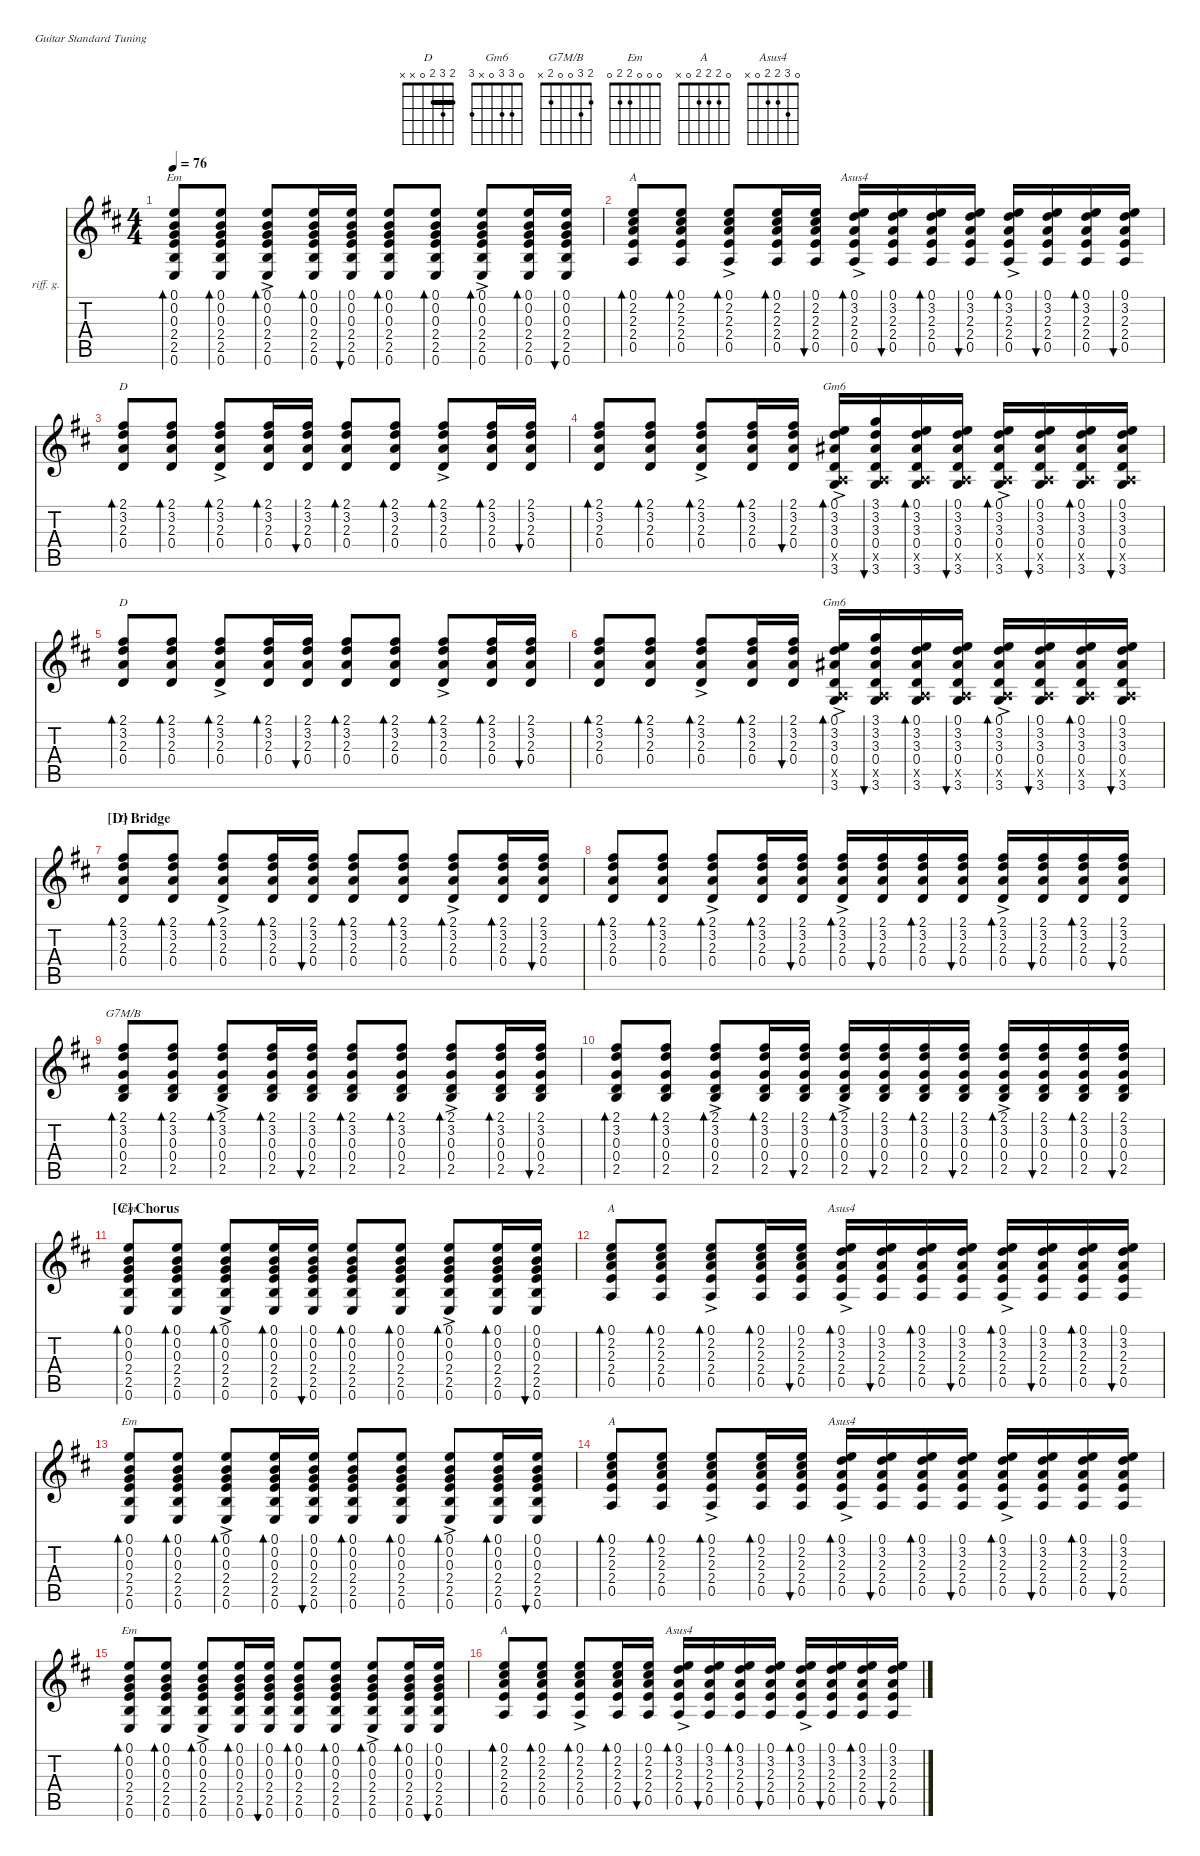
\defaultSystemsLayout 4
\hideDynamics
\bracketExtendMode nobrackets
\firstSystemTrackNameOrientation horizontal
\otherSystemsTrackNameOrientation horizontal
\track ("riff guitar" "riff. g.") {instrument acousticguitarsteel}
\staff {score tabs}
\tuning (E4 B3 G3 D3 A2 E2)
\chord ("D" 2 3 2 0 x x) {showfingering false barre 2}
\chord ("Gm6" 0 3 3 0 x 3) {showfingering false}
\chord ("G7M/B" 2 3 0 0 2 x) {showfingering false}
\chord ("Em" 0 0 0 2 2 0) {showfingering false}
\chord ("A" 0 2 2 2 0 x) {showfingering false}
\chord ("Asus4" 0 3 2 2 0 x) {showfingering false}
\ts (4 4)
\tempo 76
\clef g2
\ks d
(0.6{acc forcenatural} 2.5{acc forcenatural} 2.4{acc forcenatural} 0.3{acc forcenatural} 0.1{acc forcenatural} 0.2{acc forcenatural}).8{bd 30 ch "Em" dy mf} (0.6{acc forcenatural} 2.5{acc forcenatural} 2.4{acc forcenatural} 0.3{acc forcenatural} 0.1{acc forcenatural} 0.2{acc forcenatural}).8{bd 30} (0.6{acc forcenatural} 2.5{ac acc forcenatural} 2.4{acc forcenatural} 0.3{acc forcenatural} 0.1{acc forcenatural} 0.2{acc forcenatural}).8{bd 30} (0.6{acc forcenatural} 2.5{acc forcenatural} 2.4{acc forcenatural} 0.3{acc forcenatural} 0.1{acc forcenatural} 0.2{acc forcenatural}).16{bd 30} (0.6{acc forcenatural} 2.5{acc forcenatural} 2.4{acc forcenatural} 0.3{acc forcenatural} 0.1{acc forcenatural} 0.2{acc forcenatural}).16{bu 30} (0.6{acc forcenatural} 2.5{acc forcenatural} 2.4{acc forcenatural} 0.3{acc forcenatural} 0.1{acc forcenatural} 0.2{acc forcenatural}).8{bd 30} (0.6{acc forcenatural} 2.5{acc forcenatural} 2.4{acc forcenatural} 0.3{acc forcenatural} 0.1{acc forcenatural} 0.2{acc forcenatural}).8{bd 30} (0.6{acc forcenatural} 2.5{acc forcenatural} 2.4{ac acc forcenatural} 0.3{acc forcenatural} 0.1{acc forcenatural} 0.2{acc forcenatural}).8{bd 30} (0.6{acc forcenatural} 2.5{acc forcenatural} 2.4{acc forcenatural} 0.3{acc forcenatural} 0.1{acc forcenatural} 0.2{acc forcenatural}).16{bd 30} (0.6{acc forcenatural} 2.5{acc forcenatural} 2.4{acc forcenatural} 0.3{acc forcenatural} 0.1{acc forcenatural} 0.2{acc forcenatural}).16{bu 30} |
(2.4{acc forcenatural} 2.3{acc forcenatural} 2.2{acc #} 0.1{acc forcenatural} 0.5{acc forcenatural}).8{bd 30 ch "A"} (2.4{acc forcenatural} 2.3{acc forcenatural} 2.2{acc #} 0.1{acc forcenatural} 0.5{acc forcenatural}).8{bd 30} (2.4{ac acc forcenatural} 2.3{ac acc forcenatural} 2.2{ac acc #} 0.1{ac acc forcenatural} 0.5{ac acc forcenatural}).8{bd 30} (2.4{acc forcenatural} 2.3{acc forcenatural} 2.2{acc #} 0.1{acc forcenatural} 0.5{acc forcenatural}).16{bd 30} (2.4{acc forcenatural} 2.3{acc forcenatural} 2.2{acc #} 0.1{acc forcenatural} 0.5{acc forcenatural}).16{bu 30} (0.1{acc forcenatural} 2.3{acc forcenatural} 2.4{acc forcenatural} 3.2{acc forcenatural} 0.5{ac acc forcenatural}).16{bd 30 ch "Asus4"} (2.4{acc forcenatural} 2.3{acc forcenatural} 3.2{acc forcenatural} 0.1{acc forcenatural} 0.5{acc forcenatural}).16{bu 30} (0.1{acc forcenatural} 2.3{acc forcenatural} 2.4{acc forcenatural} 3.2{acc forcenatural} 0.5{acc forcenatural}).16{bd 30} (2.4{acc forcenatural} 2.3{acc forcenatural} 3.2{acc forcenatural} 0.1{acc forcenatural} 0.5{acc forcenatural}).16{bu 30} (0.1{ac acc forcenatural} 2.3{ac acc forcenatural} 2.4{ac acc forcenatural} 3.2{ac acc forcenatural} 0.5{ac acc forcenatural}).16{bd 30} (2.4{acc forcenatural} 2.3{acc forcenatural} 3.2{acc forcenatural} 0.1{acc forcenatural} 0.5{acc forcenatural}).16{bu 30} (0.1{acc forcenatural} 2.3{acc forcenatural} 2.4{acc forcenatural} 3.2{acc forcenatural} 0.5{acc forcenatural}).16{bd 30} (2.4{acc forcenatural} 2.3{acc forcenatural} 3.2{acc forcenatural} 0.1{acc forcenatural} 0.5{acc forcenatural}).16{bu 30} |
(0.4{acc forcenatural} 2.3{acc forcenatural} 3.2{acc forcenatural} 2.1{acc #}).8{bd 30 ch "D"} (2.1{acc #} 2.3{acc forcenatural} 0.4{acc forcenatural} 3.2{acc forcenatural}).8{bd 30} (0.4{ac acc forcenatural} 2.3{acc forcenatural} 3.2{acc forcenatural} 2.1{acc #}).8{bd 30} (2.1{acc #} 2.3{acc forcenatural} 0.4{acc forcenatural} 3.2{acc forcenatural}).16{bd 30} (0.4{acc forcenatural} 2.3{acc forcenatural} 3.2{acc forcenatural} 2.1{acc #}).16{bu 30} (0.4{acc forcenatural} 2.3{acc forcenatural} 3.2{acc forcenatural} 2.1{acc #}).8{bd 30} (2.1{acc #} 2.3{acc forcenatural} 0.4{acc forcenatural} 3.2{acc forcenatural}).8{bd 30} (0.4{ac acc forcenatural} 2.3{acc forcenatural} 3.2{acc forcenatural} 2.1{acc #}).8{bd 30} (2.1{acc #} 2.3{acc forcenatural} 0.4{acc forcenatural} 3.2{acc forcenatural}).16{bd 30} (0.4{acc forcenatural} 2.3{acc forcenatural} 3.2{acc forcenatural} 2.1{acc #}).16{bu 30} |
(0.4{acc forcenatural} 2.3{acc forcenatural} 3.2{acc forcenatural} 2.1{acc #}).8{bd 30} (2.1{acc #} 2.3{acc forcenatural} 0.4{acc forcenatural} 3.2{acc forcenatural}).8{bd 30} (0.4{ac acc forcenatural} 2.3{acc forcenatural} 3.2{acc forcenatural} 2.1{acc #}).8{bd 30} (2.1{acc #} 2.3{acc forcenatural} 0.4{acc forcenatural} 3.2{acc forcenatural}).16{bd 30} (0.4{acc forcenatural} 2.3{acc forcenatural} 3.2{acc forcenatural} 2.1{acc #}).16{bu 30} (0.1{acc forcenatural} 3.3{acc #} 0.4{acc forcenatural} 3.2{acc forcenatural} 3.6{ac acc forcenatural} 0.5{x acc forcenatural}).16{bd 30 ch "Gm6"} (0.4{acc forcenatural} 3.3{acc #} 3.2{acc forcenatural} 3.1{acc forcenatural} 3.6{acc forcenatural} 0.5{x acc forcenatural}).16{bu 30} (0.1{acc forcenatural} 3.3{acc #} 0.4{acc forcenatural} 3.2{acc forcenatural} 0.5{x acc forcenatural} 3.6{acc forcenatural}).16{bd 30} (0.4{acc forcenatural} 3.3{acc #} 3.2{acc forcenatural} 0.1{acc forcenatural} 0.5{x acc forcenatural} 3.6{acc forcenatural}).16{bu 30} (0.1{acc forcenatural} 3.3{acc #} 0.4{acc forcenatural} 3.2{acc forcenatural} 0.5{x acc forcenatural} 3.6{ac acc forcenatural}).16{bd 30} (0.4{acc forcenatural} 3.3{acc #} 3.2{acc forcenatural} 0.1{acc forcenatural} 0.5{x acc forcenatural} 3.6{acc forcenatural}).16{bu 30} (0.1{acc forcenatural} 3.3{acc #} 0.4{acc forcenatural} 3.2{acc forcenatural} 0.5{x acc forcenatural} 3.6{acc forcenatural}).16{bd 30} (0.4{acc forcenatural} 3.3{acc #} 3.2{acc forcenatural} 0.1{acc forcenatural} 0.5{x acc forcenatural} 3.6{acc forcenatural}).16{bu 30} |
(0.4{acc forcenatural} 2.3{acc forcenatural} 3.2{acc forcenatural} 2.1{acc #}).8{bd 30 ch "D"} (2.1{acc #} 2.3{acc forcenatural} 0.4{acc forcenatural} 3.2{acc forcenatural}).8{bd 30} (0.4{ac acc forcenatural} 2.3{acc forcenatural} 3.2{acc forcenatural} 2.1{acc #}).8{bd 30} (2.1{acc #} 2.3{acc forcenatural} 0.4{acc forcenatural} 3.2{acc forcenatural}).16{bd 30} (0.4{acc forcenatural} 2.3{acc forcenatural} 3.2{acc forcenatural} 2.1{acc #}).16{bu 30} (0.4{acc forcenatural} 2.3{acc forcenatural} 3.2{acc forcenatural} 2.1{acc #}).8{bd 30} (2.1{acc #} 2.3{acc forcenatural} 0.4{acc forcenatural} 3.2{acc forcenatural}).8{bd 30} (0.4{ac acc forcenatural} 2.3{acc forcenatural} 3.2{acc forcenatural} 2.1{acc #}).8{bd 30} (2.1{acc #} 2.3{acc forcenatural} 0.4{acc forcenatural} 3.2{acc forcenatural}).16{bd 30} (0.4{acc forcenatural} 2.3{acc forcenatural} 3.2{acc forcenatural} 2.1{acc #}).16{bu 30} |
(0.4{acc forcenatural} 2.3{acc forcenatural} 3.2{acc forcenatural} 2.1{acc #}).8{bd 30} (2.1{acc #} 2.3{acc forcenatural} 0.4{acc forcenatural} 3.2{acc forcenatural}).8{bd 30} (0.4{ac acc forcenatural} 2.3{acc forcenatural} 3.2{acc forcenatural} 2.1{acc #}).8{bd 30} (2.1{acc #} 2.3{acc forcenatural} 0.4{acc forcenatural} 3.2{acc forcenatural}).16{bd 30} (0.4{acc forcenatural} 2.3{acc forcenatural} 3.2{acc forcenatural} 2.1{acc #}).16{bu 30} (0.1{acc forcenatural} 3.3{acc #} 0.4{acc forcenatural} 3.2{acc forcenatural} 3.6{acc forcenatural} 0.5{ac x acc forcenatural}).16{bd 30 ch "Gm6"} (0.4{acc forcenatural} 3.3{acc #} 3.2{acc forcenatural} 3.1{acc forcenatural} 3.6{acc forcenatural} 0.5{x acc forcenatural}).16{bu 30} (0.1{acc forcenatural} 3.3{acc #} 0.4{acc forcenatural} 3.2{acc forcenatural} 0.5{x acc forcenatural} 3.6{acc forcenatural}).16{bd 30} (0.4{acc forcenatural} 3.3{acc #} 3.2{acc forcenatural} 0.1{acc forcenatural} 0.5{x acc forcenatural} 3.6{acc forcenatural}).16{bu 30} (0.1{acc forcenatural} 3.3{acc #} 0.4{ac acc forcenatural} 3.2{acc forcenatural} 0.5{x acc forcenatural} 3.6{acc forcenatural}).16{bd 30} (0.4{acc forcenatural} 3.3{acc #} 3.2{acc forcenatural} 0.1{acc forcenatural} 0.5{x acc forcenatural} 3.6{acc forcenatural}).16{bu 30} (0.1{acc forcenatural} 3.3{acc #} 0.4{acc forcenatural} 3.2{acc forcenatural} 0.5{x acc forcenatural} 3.6{acc forcenatural}).16{bd 30} (0.4{acc forcenatural} 3.3{acc #} 3.2{acc forcenatural} 0.1{acc forcenatural} 0.5{x acc forcenatural} 3.6{acc forcenatural}).16{bu 30} |
\section ("D" "Bridge")
(0.4{acc forcenatural} 2.3{acc forcenatural} 3.2{acc forcenatural} 2.1{acc #}).8{bd 30 ch "D"} (2.1{acc #} 2.3{acc forcenatural} 0.4{acc forcenatural} 3.2{acc forcenatural}).8{bd 30} (0.4{ac acc forcenatural} 2.3{acc forcenatural} 3.2{acc forcenatural} 2.1{acc #}).8{bd 30} (2.1{acc #} 2.3{acc forcenatural} 0.4{acc forcenatural} 3.2{acc forcenatural}).16{bd 30} (0.4{acc forcenatural} 2.3{acc forcenatural} 3.2{acc forcenatural} 2.1{acc #}).16{bu 30} (0.4{acc forcenatural} 2.3{acc forcenatural} 3.2{acc forcenatural} 2.1{acc #}).8{bd 30} (2.1{acc #} 2.3{acc forcenatural} 0.4{acc forcenatural} 3.2{acc forcenatural}).8{bd 30} (0.4{ac acc forcenatural} 2.3{acc forcenatural} 3.2{acc forcenatural} 2.1{acc #}).8{bd 30} (2.1{acc #} 2.3{acc forcenatural} 0.4{acc forcenatural} 3.2{acc forcenatural}).16{bd 30} (0.4{acc forcenatural} 2.3{acc forcenatural} 3.2{acc forcenatural} 2.1{acc #}).16{bu 30} |
(0.4{acc forcenatural} 2.3{acc forcenatural} 3.2{acc forcenatural} 2.1{acc #}).8{bd 30} (2.1{acc #} 2.3{acc forcenatural} 0.4{acc forcenatural} 3.2{acc forcenatural}).8{bd 30} (0.4{ac acc forcenatural} 2.3{acc forcenatural} 3.2{acc forcenatural} 2.1{acc #}).8{bd 30} (2.1{acc #} 2.3{acc forcenatural} 0.4{acc forcenatural} 3.2{acc forcenatural}).16{bd 30} (0.4{acc forcenatural} 2.3{acc forcenatural} 3.2{acc forcenatural} 2.1{acc #}).16{bu 30} (2.1{acc #} 2.3{acc forcenatural} 0.4{ac acc forcenatural} 3.2{acc forcenatural}).16{bd 30} (0.4{acc forcenatural} 2.3{acc forcenatural} 3.2{acc forcenatural} 2.1{acc #}).16{bu 30} (2.1{acc #} 2.3{acc forcenatural} 0.4{acc forcenatural} 3.2{acc forcenatural}).16{bd 30} (0.4{acc forcenatural} 2.3{acc forcenatural} 3.2{acc forcenatural} 2.1{acc #}).16{bu 30} (2.1{acc #} 2.3{acc forcenatural} 0.4{ac acc forcenatural} 3.2{acc forcenatural}).16{bd 30} (0.4{acc forcenatural} 2.3{acc forcenatural} 3.2{acc forcenatural} 2.1{acc #}).16{bu 30} (2.1{acc #} 2.3{acc forcenatural} 0.4{acc forcenatural} 3.2{acc forcenatural}).16{bd 30} (0.4{acc forcenatural} 2.3{acc forcenatural} 3.2{acc forcenatural} 2.1{acc #}).16{bu 30} |
(0.4{acc forcenatural} 0.3{acc forcenatural} 3.2{acc forcenatural} 2.1{acc #} 2.5{acc forcenatural}).8{bd 30 ch "G7M/B"} (2.1{acc #} 0.3{acc forcenatural} 0.4{acc forcenatural} 3.2{acc forcenatural} 2.5{acc forcenatural}).8{bd 30} (0.4{ac acc forcenatural} 0.3{acc forcenatural} 3.2{acc forcenatural} 2.1{acc #} 2.5{acc forcenatural}).8{bd 30} (2.1{acc #} 0.3{acc forcenatural} 0.4{acc forcenatural} 3.2{acc forcenatural} 2.5{acc forcenatural}).16{bd 30} (0.4{acc forcenatural} 0.3{acc forcenatural} 3.2{acc forcenatural} 2.1{acc #} 2.5{acc forcenatural}).16{bu 30} (0.4{acc forcenatural} 0.3{acc forcenatural} 3.2{acc forcenatural} 2.1{acc #} 2.5{acc forcenatural}).8{bd 30} (2.1{acc #} 0.3{acc forcenatural} 0.4{acc forcenatural} 3.2{acc forcenatural} 2.5{acc forcenatural}).8{bd 30} (0.4{ac acc forcenatural} 0.3{acc forcenatural} 3.2{acc forcenatural} 2.1{acc #} 2.5{acc forcenatural}).8{bd 30} (2.1{acc #} 0.3{acc forcenatural} 0.4{acc forcenatural} 3.2{acc forcenatural} 2.5{acc forcenatural}).16{bd 30} (0.4{acc forcenatural} 0.3{acc forcenatural} 3.2{acc forcenatural} 2.1{acc #} 2.5{acc forcenatural}).16{bu 30} |
(0.4{acc forcenatural} 0.3{acc forcenatural} 3.2{acc forcenatural} 2.1{acc #} 2.5{acc forcenatural}).8{bd 30} (2.1{acc #} 0.3{acc forcenatural} 0.4{acc forcenatural} 3.2{acc forcenatural} 2.5{acc forcenatural}).8{bd 30} (0.4{ac acc forcenatural} 0.3{acc forcenatural} 3.2{acc forcenatural} 2.1{acc #} 2.5{acc forcenatural}).8{bd 30} (2.1{acc #} 0.3{acc forcenatural} 0.4{acc forcenatural} 3.2{acc forcenatural} 2.5{acc forcenatural}).16{bd 30} (0.4{acc forcenatural} 0.3{acc forcenatural} 3.2{acc forcenatural} 2.1{acc #} 2.5{acc forcenatural}).16{bu 30} (2.1{acc #} 0.3{acc forcenatural} 0.4{ac acc forcenatural} 3.2{acc forcenatural} 2.5{acc forcenatural}).16{bd 30} (0.4{acc forcenatural} 0.3{acc forcenatural} 3.2{acc forcenatural} 2.1{acc #} 2.5{acc forcenatural}).16{bu 30} (2.1{acc #} 0.3{acc forcenatural} 0.4{acc forcenatural} 3.2{acc forcenatural} 2.5{acc forcenatural}).16{bd 30} (0.4{acc forcenatural} 0.3{acc forcenatural} 3.2{acc forcenatural} 2.1{acc #} 2.5{acc forcenatural}).16{bu 30} (2.1{acc #} 0.3{acc forcenatural} 0.4{ac acc forcenatural} 3.2{acc forcenatural} 2.5{acc forcenatural}).16{bd 30} (0.4{acc forcenatural} 0.3{acc forcenatural} 3.2{acc forcenatural} 2.1{acc #} 2.5{acc forcenatural}).16{bu 30} (2.1{acc #} 0.3{acc forcenatural} 0.4{acc forcenatural} 3.2{acc forcenatural} 2.5{acc forcenatural}).16{bd 30} (0.4{acc forcenatural} 0.3{acc forcenatural} 3.2{acc forcenatural} 2.1{acc #} 2.5{acc forcenatural}).16{bu 30} |
\section ("C" "Chorus")
(0.6{acc forcenatural} 2.5{acc forcenatural} 2.4{acc forcenatural} 0.3{acc forcenatural} 0.1{acc forcenatural} 0.2{acc forcenatural}).8{bd 30 ch "Em"} (0.6{acc forcenatural} 2.5{acc forcenatural} 2.4{acc forcenatural} 0.3{acc forcenatural} 0.1{acc forcenatural} 0.2{acc forcenatural}).8{bd 30} (0.6{acc forcenatural} 2.5{ac acc forcenatural} 2.4{acc forcenatural} 0.3{acc forcenatural} 0.1{acc forcenatural} 0.2{acc forcenatural}).8{bd 30} (0.6{acc forcenatural} 2.5{acc forcenatural} 2.4{acc forcenatural} 0.3{acc forcenatural} 0.1{acc forcenatural} 0.2{acc forcenatural}).16{bd 30} (0.6{acc forcenatural} 2.5{acc forcenatural} 2.4{acc forcenatural} 0.3{acc forcenatural} 0.1{acc forcenatural} 0.2{acc forcenatural}).16{bu 30} (0.6{acc forcenatural} 2.5{acc forcenatural} 2.4{acc forcenatural} 0.3{acc forcenatural} 0.1{acc forcenatural} 0.2{acc forcenatural}).8{bd 30} (0.6{acc forcenatural} 2.5{acc forcenatural} 2.4{acc forcenatural} 0.3{acc forcenatural} 0.1{acc forcenatural} 0.2{acc forcenatural}).8{bd 30} (0.6{acc forcenatural} 2.5{acc forcenatural} 2.4{ac acc forcenatural} 0.3{acc forcenatural} 0.1{acc forcenatural} 0.2{acc forcenatural}).8{bd 30} (0.6{acc forcenatural} 2.5{acc forcenatural} 2.4{acc forcenatural} 0.3{acc forcenatural} 0.1{acc forcenatural} 0.2{acc forcenatural}).16{bd 30} (0.6{acc forcenatural} 2.5{acc forcenatural} 2.4{acc forcenatural} 0.3{acc forcenatural} 0.1{acc forcenatural} 0.2{acc forcenatural}).16{bu 30} |
(2.4{acc forcenatural} 2.3{acc forcenatural} 2.2{acc #} 0.1{acc forcenatural} 0.5{acc forcenatural}).8{bd 30 ch "A"} (2.4{acc forcenatural} 2.3{acc forcenatural} 2.2{acc #} 0.1{acc forcenatural} 0.5{acc forcenatural}).8{bd 30} (2.4{ac acc forcenatural} 2.3{ac acc forcenatural} 2.2{ac acc #} 0.1{ac acc forcenatural} 0.5{ac acc forcenatural}).8{bd 30} (2.4{acc forcenatural} 2.3{acc forcenatural} 2.2{acc #} 0.1{acc forcenatural} 0.5{acc forcenatural}).16{bd 30} (2.4{acc forcenatural} 2.3{acc forcenatural} 2.2{acc #} 0.1{acc forcenatural} 0.5{acc forcenatural}).16{bu 30} (0.1{acc forcenatural} 2.3{acc forcenatural} 2.4{acc forcenatural} 3.2{acc forcenatural} 0.5{ac acc forcenatural}).16{bd 30 ch "Asus4"} (2.4{acc forcenatural} 2.3{acc forcenatural} 3.2{acc forcenatural} 0.1{acc forcenatural} 0.5{acc forcenatural}).16{bu 30} (0.1{acc forcenatural} 2.3{acc forcenatural} 2.4{acc forcenatural} 3.2{acc forcenatural} 0.5{acc forcenatural}).16{bd 30} (2.4{acc forcenatural} 2.3{acc forcenatural} 3.2{acc forcenatural} 0.1{acc forcenatural} 0.5{acc forcenatural}).16{bu 30} (0.1{ac acc forcenatural} 2.3{ac acc forcenatural} 2.4{ac acc forcenatural} 3.2{ac acc forcenatural} 0.5{ac acc forcenatural}).16{bd 30} (2.4{acc forcenatural} 2.3{acc forcenatural} 3.2{acc forcenatural} 0.1{acc forcenatural} 0.5{acc forcenatural}).16{bu 30} (0.1{acc forcenatural} 2.3{acc forcenatural} 2.4{acc forcenatural} 3.2{acc forcenatural} 0.5{acc forcenatural}).16{bd 30} (2.4{acc forcenatural} 2.3{acc forcenatural} 3.2{acc forcenatural} 0.1{acc forcenatural} 0.5{acc forcenatural}).16{bu 30} |
(0.6{acc forcenatural} 2.5{acc forcenatural} 2.4{acc forcenatural} 0.3{acc forcenatural} 0.1{acc forcenatural} 0.2{acc forcenatural}).8{bd 30 ch "Em"} (0.6{acc forcenatural} 2.5{acc forcenatural} 2.4{acc forcenatural} 0.3{acc forcenatural} 0.1{acc forcenatural} 0.2{acc forcenatural}).8{bd 30} (0.6{acc forcenatural} 2.5{ac acc forcenatural} 2.4{acc forcenatural} 0.3{acc forcenatural} 0.1{acc forcenatural} 0.2{acc forcenatural}).8{bd 30} (0.6{acc forcenatural} 2.5{acc forcenatural} 2.4{acc forcenatural} 0.3{acc forcenatural} 0.1{acc forcenatural} 0.2{acc forcenatural}).16{bd 30} (0.6{acc forcenatural} 2.5{acc forcenatural} 2.4{acc forcenatural} 0.3{acc forcenatural} 0.1{acc forcenatural} 0.2{acc forcenatural}).16{bu 30} (0.6{acc forcenatural} 2.5{acc forcenatural} 2.4{acc forcenatural} 0.3{acc forcenatural} 0.1{acc forcenatural} 0.2{acc forcenatural}).8{bd 30} (0.6{acc forcenatural} 2.5{acc forcenatural} 2.4{acc forcenatural} 0.3{acc forcenatural} 0.1{acc forcenatural} 0.2{acc forcenatural}).8{bd 30} (0.6{acc forcenatural} 2.5{acc forcenatural} 2.4{ac acc forcenatural} 0.3{acc forcenatural} 0.1{acc forcenatural} 0.2{acc forcenatural}).8{bd 30} (0.6{acc forcenatural} 2.5{acc forcenatural} 2.4{acc forcenatural} 0.3{acc forcenatural} 0.1{acc forcenatural} 0.2{acc forcenatural}).16{bd 30} (0.6{acc forcenatural} 2.5{acc forcenatural} 2.4{acc forcenatural} 0.3{acc forcenatural} 0.1{acc forcenatural} 0.2{acc forcenatural}).16{bu 30} |
(2.4{acc forcenatural} 2.3{acc forcenatural} 2.2{acc #} 0.1{acc forcenatural} 0.5{acc forcenatural}).8{bd 30 ch "A"} (2.4{acc forcenatural} 2.3{acc forcenatural} 2.2{acc #} 0.1{acc forcenatural} 0.5{acc forcenatural}).8{bd 30} (2.4{ac acc forcenatural} 2.3{ac acc forcenatural} 2.2{ac acc #} 0.1{ac acc forcenatural} 0.5{ac acc forcenatural}).8{bd 30} (2.4{acc forcenatural} 2.3{acc forcenatural} 2.2{acc #} 0.1{acc forcenatural} 0.5{acc forcenatural}).16{bd 30} (2.4{acc forcenatural} 2.3{acc forcenatural} 2.2{acc #} 0.1{acc forcenatural} 0.5{acc forcenatural}).16{bu 30} (0.1{acc forcenatural} 2.3{acc forcenatural} 2.4{acc forcenatural} 3.2{acc forcenatural} 0.5{ac acc forcenatural}).16{bd 30 ch "Asus4"} (2.4{acc forcenatural} 2.3{acc forcenatural} 3.2{acc forcenatural} 0.1{acc forcenatural} 0.5{acc forcenatural}).16{bu 30} (0.1{acc forcenatural} 2.3{acc forcenatural} 2.4{acc forcenatural} 3.2{acc forcenatural} 0.5{acc forcenatural}).16{bd 30} (2.4{acc forcenatural} 2.3{acc forcenatural} 3.2{acc forcenatural} 0.1{acc forcenatural} 0.5{acc forcenatural}).16{bu 30} (0.1{ac acc forcenatural} 2.3{ac acc forcenatural} 2.4{ac acc forcenatural} 3.2{ac acc forcenatural} 0.5{ac acc forcenatural}).16{bd 30} (2.4{acc forcenatural} 2.3{acc forcenatural} 3.2{acc forcenatural} 0.1{acc forcenatural} 0.5{acc forcenatural}).16{bu 30} (0.1{acc forcenatural} 2.3{acc forcenatural} 2.4{acc forcenatural} 3.2{acc forcenatural} 0.5{acc forcenatural}).16{bd 30} (2.4{acc forcenatural} 2.3{acc forcenatural} 3.2{acc forcenatural} 0.1{acc forcenatural} 0.5{acc forcenatural}).16{bu 30} |
(0.6{acc forcenatural} 2.5{acc forcenatural} 2.4{acc forcenatural} 0.3{acc forcenatural} 0.1{acc forcenatural} 0.2{acc forcenatural}).8{bd 30 ch "Em"} (0.6{acc forcenatural} 2.5{acc forcenatural} 2.4{acc forcenatural} 0.3{acc forcenatural} 0.1{acc forcenatural} 0.2{acc forcenatural}).8{bd 30} (0.6{acc forcenatural} 2.5{ac acc forcenatural} 2.4{acc forcenatural} 0.3{acc forcenatural} 0.1{acc forcenatural} 0.2{acc forcenatural}).8{bd 30} (0.6{acc forcenatural} 2.5{acc forcenatural} 2.4{acc forcenatural} 0.3{acc forcenatural} 0.1{acc forcenatural} 0.2{acc forcenatural}).16{bd 30} (0.6{acc forcenatural} 2.5{acc forcenatural} 2.4{acc forcenatural} 0.3{acc forcenatural} 0.1{acc forcenatural} 0.2{acc forcenatural}).16{bu 30} (0.6{acc forcenatural} 2.5{acc forcenatural} 2.4{acc forcenatural} 0.3{acc forcenatural} 0.1{acc forcenatural} 0.2{acc forcenatural}).8{bd 30} (0.6{acc forcenatural} 2.5{acc forcenatural} 2.4{acc forcenatural} 0.3{acc forcenatural} 0.1{acc forcenatural} 0.2{acc forcenatural}).8{bd 30} (0.6{acc forcenatural} 2.5{acc forcenatural} 2.4{ac acc forcenatural} 0.3{acc forcenatural} 0.1{acc forcenatural} 0.2{acc forcenatural}).8{bd 30} (0.6{acc forcenatural} 2.5{acc forcenatural} 2.4{acc forcenatural} 0.3{acc forcenatural} 0.1{acc forcenatural} 0.2{acc forcenatural}).16{bd 30} (0.6{acc forcenatural} 2.5{acc forcenatural} 2.4{acc forcenatural} 0.3{acc forcenatural} 0.1{acc forcenatural} 0.2{acc forcenatural}).16{bu 30} |
(2.4{acc forcenatural} 2.3{acc forcenatural} 2.2{acc #} 0.1{acc forcenatural} 0.5{acc forcenatural}).8{bd 30 ch "A"} (2.4{acc forcenatural} 2.3{acc forcenatural} 2.2{acc #} 0.1{acc forcenatural} 0.5{acc forcenatural}).8{bd 30} (2.4{ac acc forcenatural} 2.3{ac acc forcenatural} 2.2{ac acc #} 0.1{ac acc forcenatural} 0.5{ac acc forcenatural}).8{bd 30} (2.4{acc forcenatural} 2.3{acc forcenatural} 2.2{acc #} 0.1{acc forcenatural} 0.5{acc forcenatural}).16{bd 30} (2.4{acc forcenatural} 2.3{acc forcenatural} 2.2{acc #} 0.1{acc forcenatural} 0.5{acc forcenatural}).16{bu 30} (0.1{acc forcenatural} 2.3{acc forcenatural} 2.4{acc forcenatural} 3.2{acc forcenatural} 0.5{ac acc forcenatural}).16{bd 30 ch "Asus4"} (2.4{acc forcenatural} 2.3{acc forcenatural} 3.2{acc forcenatural} 0.1{acc forcenatural} 0.5{acc forcenatural}).16{bu 30} (0.1{acc forcenatural} 2.3{acc forcenatural} 2.4{acc forcenatural} 3.2{acc forcenatural} 0.5{acc forcenatural}).16{bd 30} (2.4{acc forcenatural} 2.3{acc forcenatural} 3.2{acc forcenatural} 0.1{acc forcenatural} 0.5{acc forcenatural}).16{bu 30} (0.1{ac acc forcenatural} 2.3{ac acc forcenatural} 2.4{ac acc forcenatural} 3.2{ac acc forcenatural} 0.5{ac acc forcenatural}).16{bd 30} (2.4{acc forcenatural} 2.3{acc forcenatural} 3.2{acc forcenatural} 0.1{acc forcenatural} 0.5{acc forcenatural}).16{bu 30} (0.1{acc forcenatural} 2.3{acc forcenatural} 2.4{acc forcenatural} 3.2{acc forcenatural} 0.5{acc forcenatural}).16{bd 30} (2.4{acc forcenatural} 2.3{acc forcenatural} 3.2{acc forcenatural} 0.1{acc forcenatural} 0.5{acc forcenatural}).16{bu 30}
